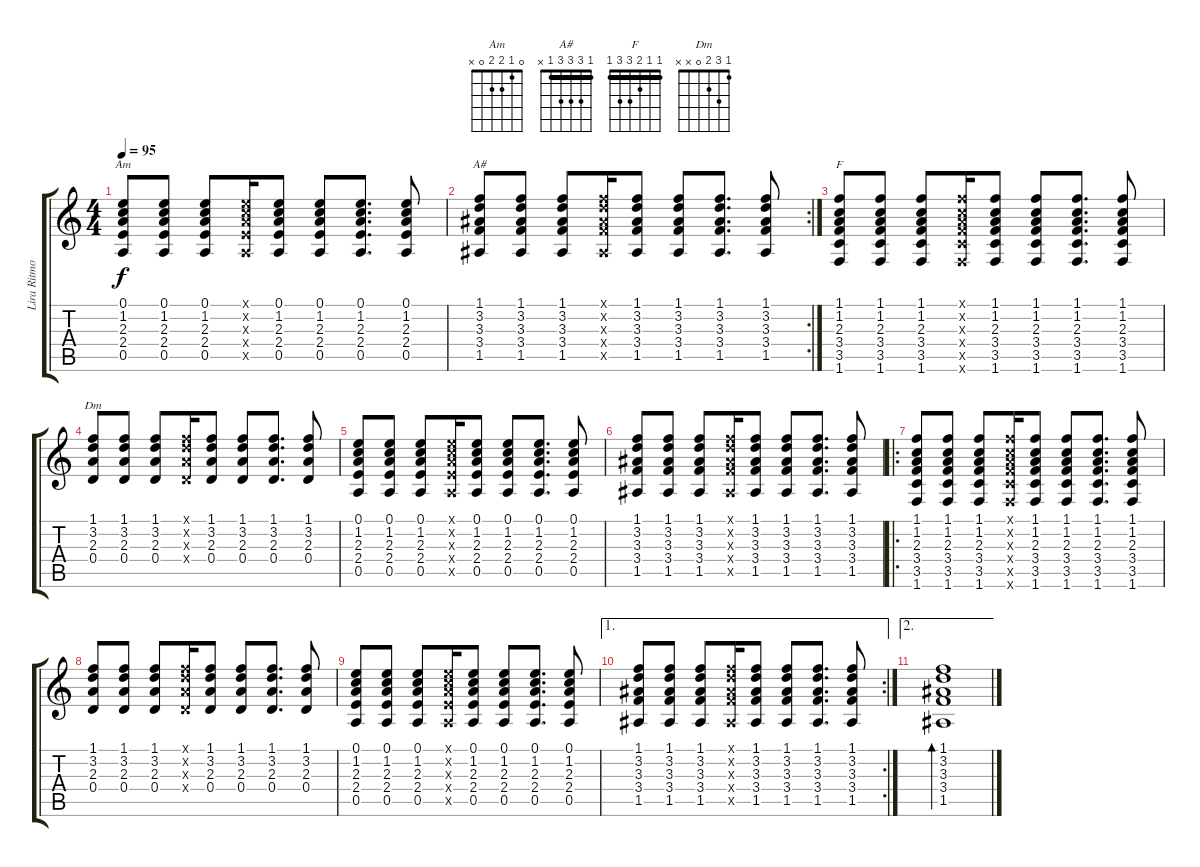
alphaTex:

\track ("Lira Ritmo" "Lira Ritmo") {instrument acousticguitarsteel}
\staff {score tabs}
\tuning (E4 B3 G3 D3 A2 E2) {hide}
\chord ("Am" 0 1 2 2 0 x)
\chord ("A#" 1 3 3 3 1 x) {barre 1}
\chord ("F" 1 1 2 3 3 1) {barre 1}
\chord ("Dm" 1 3 2 0 x x)
\ts (4 4)
\tempo 95
\clef g2
\ks c
(0.1 1.2 2.3 2.4 0.5).8{ch "Am" dy f} (0.1 1.2 2.3 2.4 0.5).8 (0.1 1.2 2.3 2.4 0.5).8 (0.1{x} 1.2{x} 2.3{x} 2.4{x} 0.5{x}).16 (0.1 1.2 2.3 2.4 0.5).8 (0.1 1.2 2.3 2.4 0.5).8 (0.1 1.2 2.3 2.4 0.5).8{d} (0.1 1.2 2.3 2.4 0.5).8 |
\rc 2
(1.1 3.2 3.3 3.4 1.5).8{ch "A#"} (1.1 3.2 3.3 3.4 1.5).8 (1.1 3.2 3.3 3.4 1.5).8 (1.1{x} 3.2{x} 3.3{x} 3.4{x} 1.5{x}).16 (1.1 3.2 3.3 3.4 1.5).8 (1.1 3.2 3.3 3.4 1.5).8 (1.1 3.2 3.3 3.4 1.5).8{d} (1.1 3.2 3.3 3.4 1.5).8 |
(1.1 1.2 2.3 3.4 3.5 1.6).8{ch "F"} (1.1 1.2 2.3 3.4 3.5 1.6).8 (1.1 1.2 2.3 3.4 3.5 1.6).8 (1.1{x} 1.2{x} 2.3{x} 3.4{x} 3.5{x} 1.6{x}).16 (1.1 1.2 2.3 3.4 3.5 1.6).8 (1.1 1.2 2.3 3.4 3.5 1.6).8 (1.1 1.2 2.3 3.4 3.5 1.6).8{d} (1.1 1.2 2.3 3.4 3.5 1.6).8 |
(1.1 3.2 2.3 0.4).8{ch "Dm"} (1.1 3.2 2.3 0.4).8 (1.1 3.2 2.3 0.4).8 (1.1{x} 3.2{x} 2.3{x} 0.4{x}).16 (1.1 3.2 2.3 0.4).8 (1.1 3.2 2.3 0.4).8 (1.1 3.2 2.3 0.4).8{d} (1.1 3.2 2.3 0.4).8 |
(0.1 1.2 2.3 2.4 0.5).8 (0.1 1.2 2.3 2.4 0.5).8 (0.1 1.2 2.3 2.4 0.5).8 (0.1{x} 1.2{x} 2.3{x} 2.4{x} 0.5{x}).16 (0.1 1.2 2.3 2.4 0.5).8 (0.1 1.2 2.3 2.4 0.5).8 (0.1 1.2 2.3 2.4 0.5).8{d} (0.1 1.2 2.3 2.4 0.5).8 |
(1.1 3.2 3.3 3.4 1.5).8 (1.1 3.2 3.3 3.4 1.5).8 (1.1 3.2 3.3 3.4 1.5).8 (1.1{x} 3.2{x} 3.3{x} 3.4{x} 1.5{x}).16 (1.1 3.2 3.3 3.4 1.5).8 (1.1 3.2 3.3 3.4 1.5).8 (1.1 3.2 3.3 3.4 1.5).8{d} (1.1 3.2 3.3 3.4 1.5).8 |
\ro
(1.1 1.2 2.3 3.4 3.5 1.6).8 (1.1 1.2 2.3 3.4 3.5 1.6).8 (1.1 1.2 2.3 3.4 3.5 1.6).8 (1.1{x} 1.2{x} 2.3{x} 3.4{x} 3.5{x} 1.6{x}).16 (1.1 1.2 2.3 3.4 3.5 1.6).8 (1.1 1.2 2.3 3.4 3.5 1.6).8 (1.1 1.2 2.3 3.4 3.5 1.6).8{d} (1.1 1.2 2.3 3.4 3.5 1.6).8 |
(1.1 3.2 2.3 0.4).8 (1.1 3.2 2.3 0.4).8 (1.1 3.2 2.3 0.4).8 (1.1{x} 3.2{x} 2.3{x} 0.4{x}).16 (1.1 3.2 2.3 0.4).8 (1.1 3.2 2.3 0.4).8 (1.1 3.2 2.3 0.4).8{d} (1.1 3.2 2.3 0.4).8 |
(0.1 1.2 2.3 2.4 0.5).8 (0.1 1.2 2.3 2.4 0.5).8 (0.1 1.2 2.3 2.4 0.5).8 (0.1{x} 1.2{x} 2.3{x} 2.4{x} 0.5{x}).16 (0.1 1.2 2.3 2.4 0.5).8 (0.1 1.2 2.3 2.4 0.5).8 (0.1 1.2 2.3 2.4 0.5).8{d} (0.1 1.2 2.3 2.4 0.5).8 |
\ae 1
\rc 2
(1.1 3.2 3.3 3.4 1.5).8 (1.1 3.2 3.3 3.4 1.5).8 (1.1 3.2 3.3 3.4 1.5).8 (1.1{x} 3.2{x} 3.3{x} 3.4{x} 1.5{x}).16 (1.1 3.2 3.3 3.4 1.5).8 (1.1 3.2 3.3 3.4 1.5).8 (1.1 3.2 3.3 3.4 1.5).8{d} (1.1 3.2 3.3 3.4 1.5).8 |
\ae 2
(1.1 3.2 3.3 3.4 1.5).1{bd 120}
